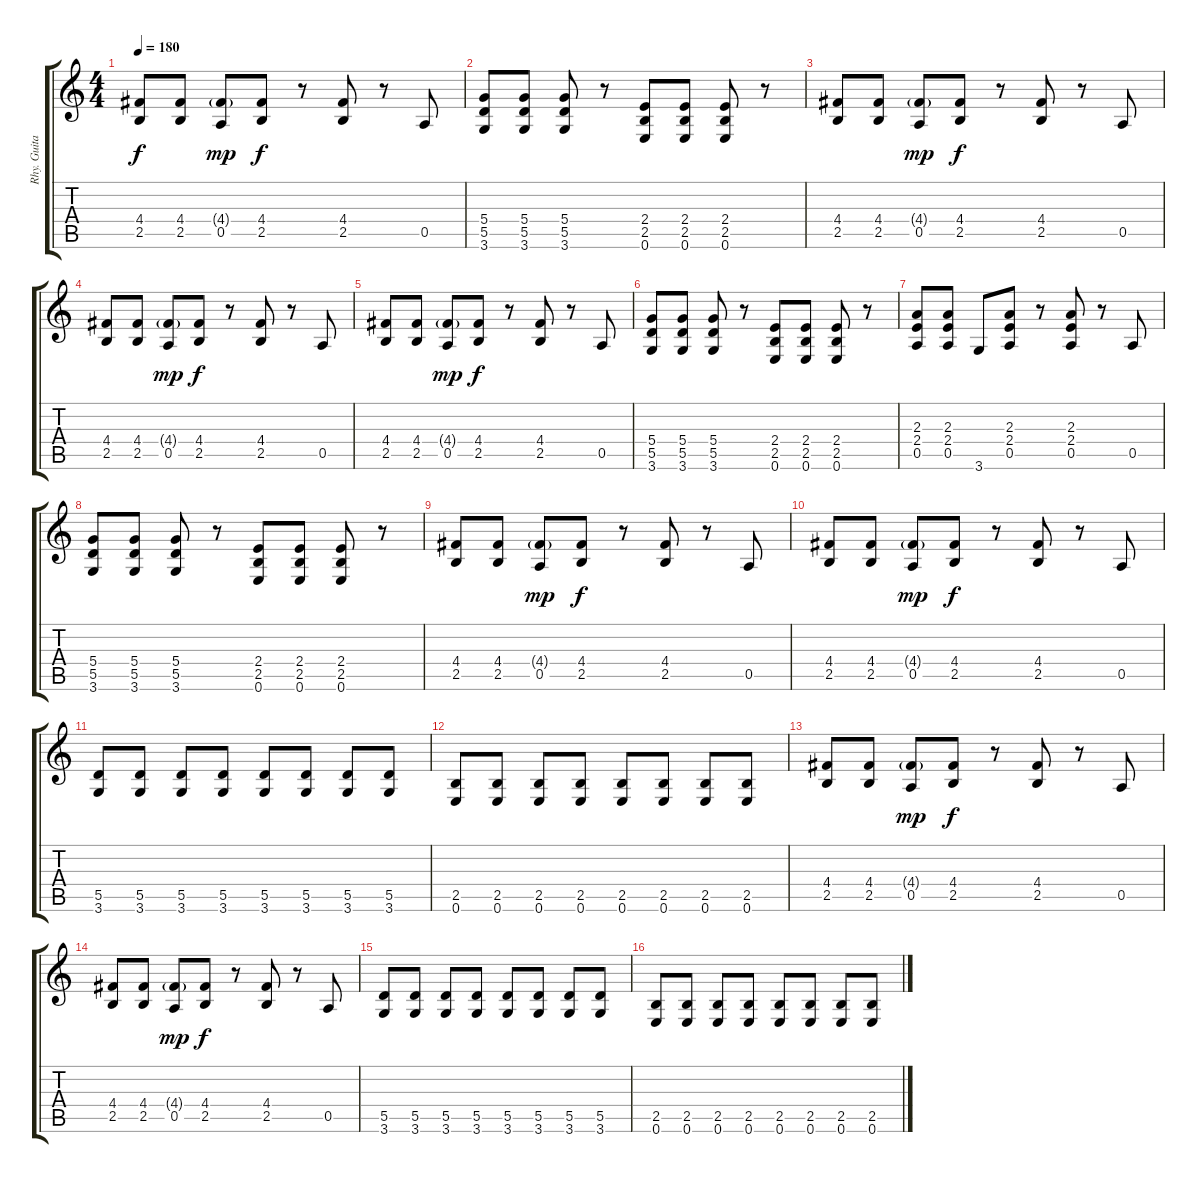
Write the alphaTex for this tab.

\track ("Rhy. Guitar 2" "Rhy. Guita") {instrument overdrivenguitar}
\staff {score tabs}
\tuning (E4 B3 G3 D3 A2 E2) {hide}
\ts (4 4)
\tempo 180
\clef g2
\ks c
(4.4 2.5).8{dy f} (4.4 2.5).8 (4.4{g} 0.5).8{dy mp} (4.4 2.5).8{dy f} r.8 (4.4 2.5).8 r.8 0.5.8 |
(5.4 5.5 3.6).8 (5.4 5.5 3.6).8 (5.4 5.5 3.6).8 r.8 (2.4 2.5 0.6).8 (2.4 2.5 0.6).8 (2.4 2.5 0.6).8 r.8 |
(4.4 2.5).8 (4.4 2.5).8 (4.4{g} 0.5).8{dy mp} (4.4 2.5).8{dy f} r.8 (4.4 2.5).8 r.8 0.5.8 |
(4.4 2.5).8 (4.4 2.5).8 (4.4{g} 0.5).8{dy mp} (4.4 2.5).8{dy f} r.8 (4.4 2.5).8 r.8 0.5.8 |
(4.4 2.5).8 (4.4 2.5).8 (4.4{g} 0.5).8{dy mp} (4.4 2.5).8{dy f} r.8 (4.4 2.5).8 r.8 0.5.8 |
(5.4 5.5 3.6).8 (5.4 5.5 3.6).8 (5.4 5.5 3.6).8 r.8 (2.4 2.5 0.6).8 (2.4 2.5 0.6).8 (2.4 2.5 0.6).8 r.8 |
(2.3 2.4 0.5).8 (2.3 2.4 0.5).8 3.6.8 (2.3 2.4 0.5).8 r.8 (2.3 2.4 0.5).8 r.8 0.5.8 |
(5.4 5.5 3.6).8 (5.4 5.5 3.6).8 (5.4 5.5 3.6).8 r.8 (2.4 2.5 0.6).8 (2.4 2.5 0.6).8 (2.4 2.5 0.6).8 r.8 |
(4.4 2.5).8 (4.4 2.5).8 (4.4{g} 0.5).8{dy mp} (4.4 2.5).8{dy f} r.8 (4.4 2.5).8 r.8 0.5.8 |
(4.4 2.5).8 (4.4 2.5).8 (4.4{g} 0.5).8{dy mp} (4.4 2.5).8{dy f} r.8 (4.4 2.5).8 r.8 0.5.8 |
(5.5 3.6).8 (5.5 3.6).8 (5.5 3.6).8 (5.5 3.6).8 (5.5 3.6).8 (5.5 3.6).8 (5.5 3.6).8 (5.5 3.6).8 |
(2.5 0.6).8 (2.5 0.6).8 (2.5 0.6).8 (2.5 0.6).8 (2.5 0.6).8 (2.5 0.6).8 (2.5 0.6).8 (2.5 0.6).8 |
(4.4 2.5).8 (4.4 2.5).8 (4.4{g} 0.5).8{dy mp} (4.4 2.5).8{dy f} r.8 (4.4 2.5).8 r.8 0.5.8 |
(4.4 2.5).8 (4.4 2.5).8 (4.4{g} 0.5).8{dy mp} (4.4 2.5).8{dy f} r.8 (4.4 2.5).8 r.8 0.5.8 |
(5.5 3.6).8 (5.5 3.6).8 (5.5 3.6).8 (5.5 3.6).8 (5.5 3.6).8 (5.5 3.6).8 (5.5 3.6).8 (5.5 3.6).8 |
(2.5 0.6).8 (2.5 0.6).8 (2.5 0.6).8 (2.5 0.6).8 (2.5 0.6).8 (2.5 0.6).8 (2.5 0.6).8 (2.5 0.6).8
